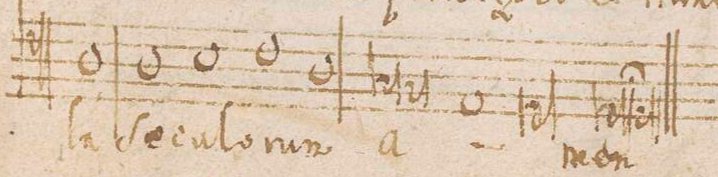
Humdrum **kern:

**kern	**text
*I"TENOR	*
*clefC4	*
*k[]	*
*met(C|)	*
*M2/1	*
1A\	-la
=23-	=23-
1A\	Se-
1B\	-cu-
=24-	=24-
1c\	-lo-
1A\	-rum
=25-	=25-
*lig	*
1G/	a-
1F/	.
*Xlig	*
=26-	=26-
1E/	.
0D/	.
=27-	=27-
[y1D/	-men
=28-	=28-
00D/;]	.
=29-	=29-
==	==
*-	*-
